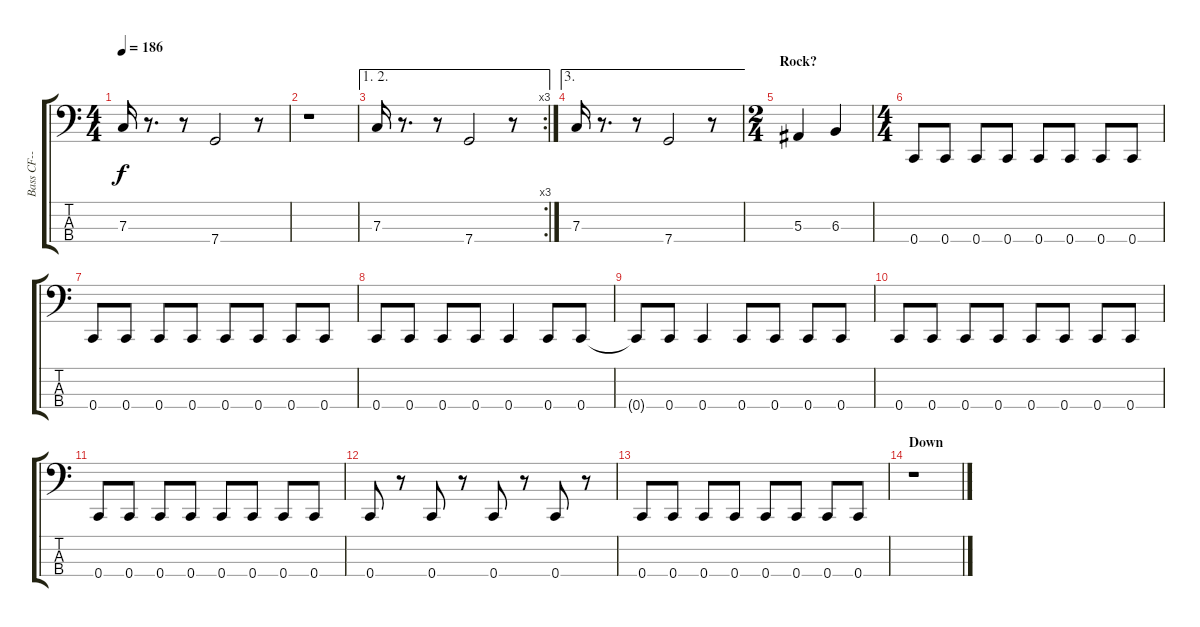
\track ("Bass CF--" "Bass CF--") {instrument electricbassfinger}
\staff {score tabs}
\tuning (G2 D2 F1 C1) {hide}
\ts (4 4)
\tempo 186
\clef f4
\ks c
7.3.16{dy f} r.8{d} r.8 7.4.2 r.8 |
r.1 |
\ae (1 2)
\rc 3
7.3.16 r.8{d} r.8 7.4.2 r.8 |
\ae 3
7.3.16 r.8{d} r.8 7.4.2 r.8 |
\ts (2 4)
\section ("" "Rock?")
5.3.4 6.3.4 |
\ts (4 4)
0.4.8 0.4.8 0.4.8 0.4.8 0.4.8 0.4.8 0.4.8 0.4.8 |
0.4.8 0.4.8 0.4.8 0.4.8 0.4.8 0.4.8 0.4.8 0.4.8 |
0.4.8 0.4.8 0.4.8 0.4.8 0.4.4 0.4.8 0.4.8 |
0.4{t}.8 0.4.8 0.4.4 0.4.8 0.4.8 0.4.8 0.4.8 |
0.4.8 0.4.8 0.4.8 0.4.8 0.4.8 0.4.8 0.4.8 0.4.8 |
0.4.8 0.4.8 0.4.8 0.4.8 0.4.8 0.4.8 0.4.8 0.4.8 |
0.4.8 r.8 0.4.8 r.8 0.4.8 r.8 0.4.8 r.8 |
0.4.8 0.4.8 0.4.8 0.4.8 0.4.8 0.4.8 0.4.8 0.4.8 |
\section ("" "Down")
r.1
